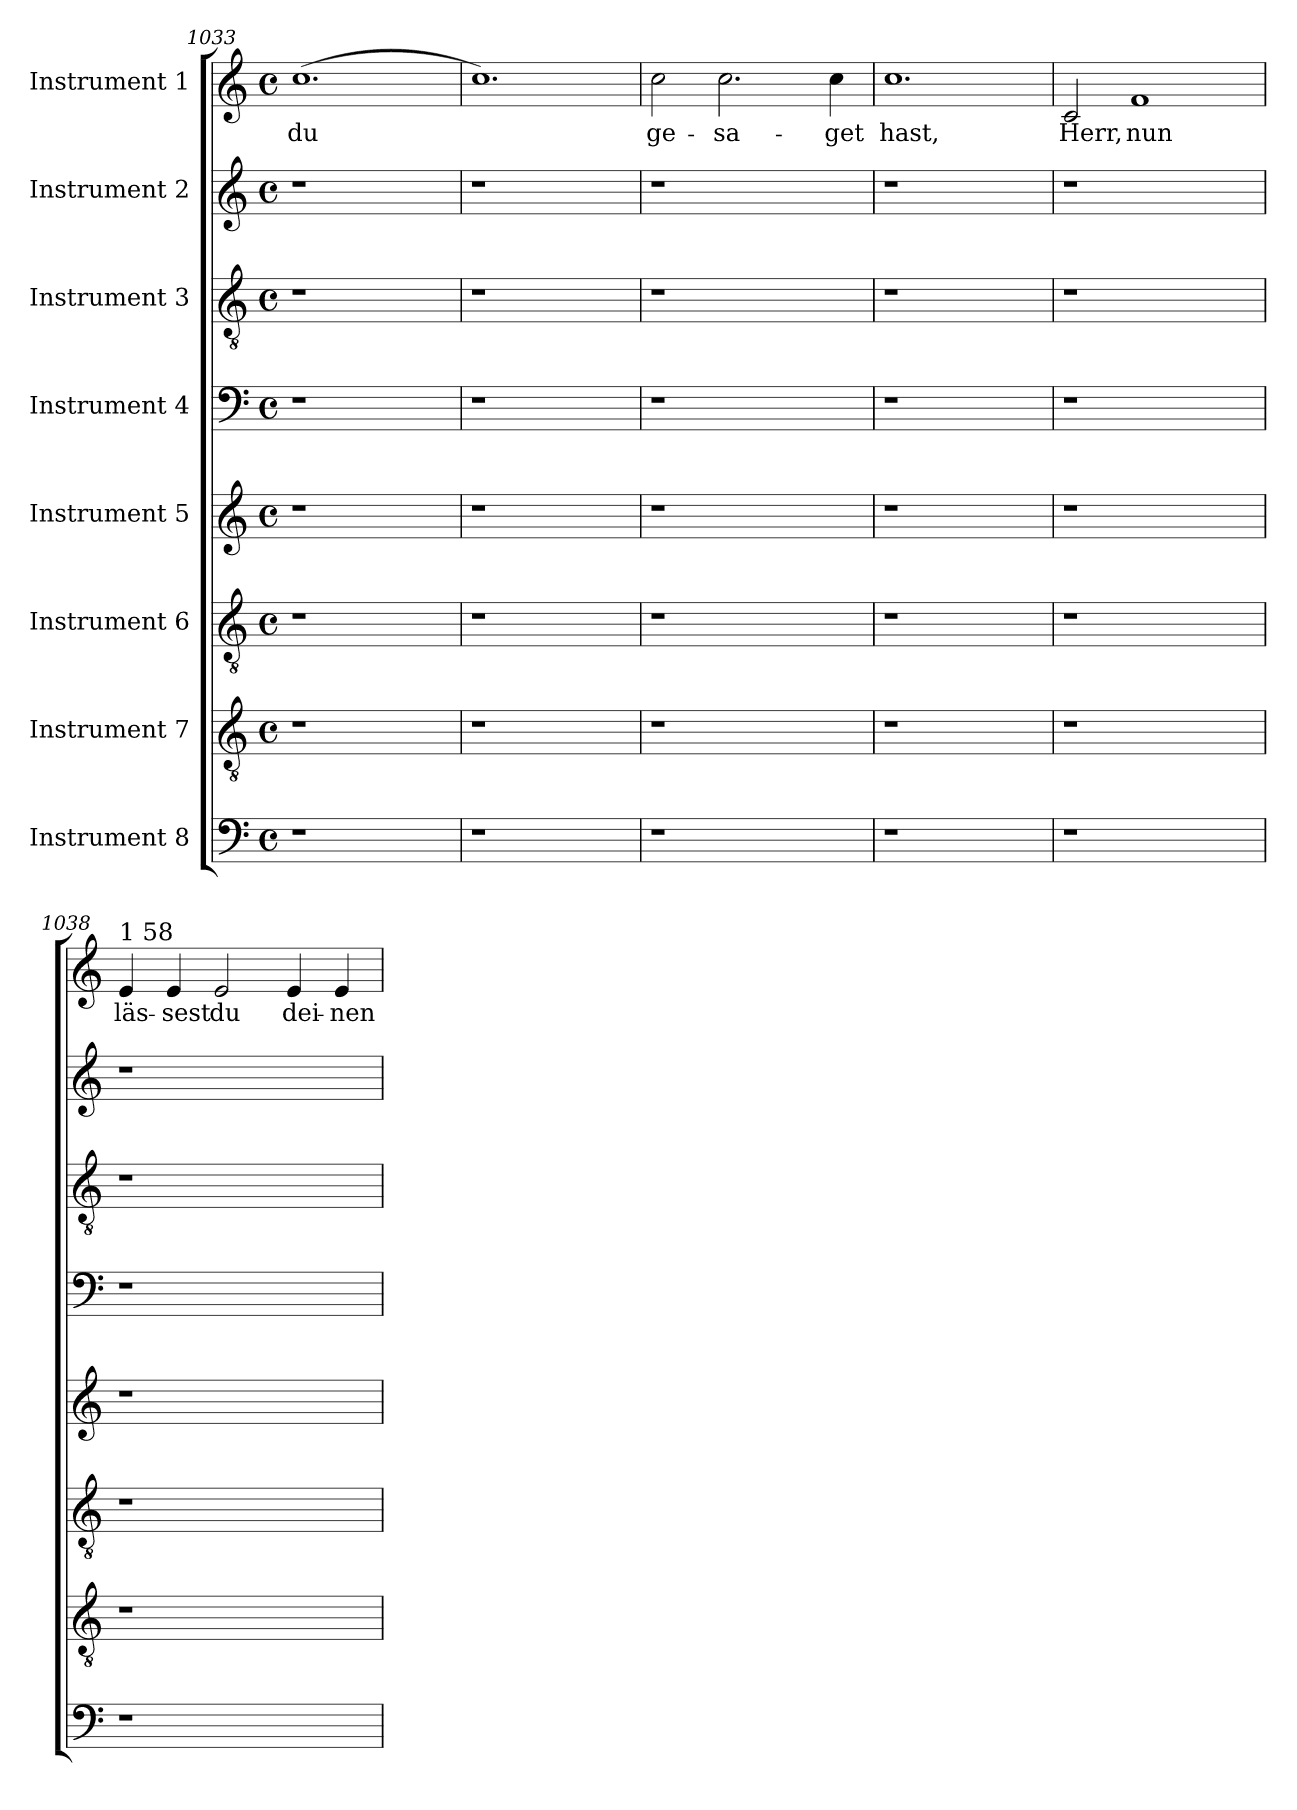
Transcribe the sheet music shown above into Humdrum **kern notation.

**kern	**kern	**kern	**kern	**kern	**kern	**kern	**kern	**text
*part8	*part7	*part6	*part5	*part4	*part3	*part2	*part1	*part1
*staff8	*staff7	*staff6	*staff5	*staff4	*staff3	*staff2	*staff1	*staff1
*I"Instrument 8	*I"Instrument 7	*I"Instrument 6	*I"Instrument 5	*I"Instrument 4	*I"Instrument 3	*I"Instrument 2	*I"Instrument 1	*
*clefF4	*clefGv2	*clefGv2	*clefG2	*clefF4	*clefGv2	*clefG2	*clefG2	*
*M4/4	*M4/4	*M4/4	*M4/4	*M4/4	*M4/4	*M4/4	*M4/4	*
*met(c)	*met(c)	*met(c)	*met(c)	*met(c)	*met(c)	*met(c)	*met(c)	*
=1033	=1033	=1033	=1033	=1033	=1033	=1033	=1033	=1033
!	!	!	!	!	!	!	!	!LO:LY:b:cj
1r	1r	1r	1r	1r	1r	1r	(>1.cc	du
2ryy	2ryy	2ryy	2ryy	2ryy	2ryy	2ryy	.	.
=1034	=1034	=1034	=1034	=1034	=1034	=1034	=1034	=1034
1r	1r	1r	1r	1r	1r	1r	1.cc)	.
2ryy	2ryy	2ryy	2ryy	2ryy	2ryy	2ryy	.	.
=1035	=1035	=1035	=1035	=1035	=1035	=1035	=1035	=1035
!	!	!	!	!	!	!	!	!LO:LY:b:cj
1r	1r	1r	1r	1r	1r	1r	2cc\	ge-
!	!	!	!	!	!	!	!	!LO:LY:b:cj
.	.	.	.	.	.	.	2.cc\	-sa-
2ryy	2ryy	2ryy	2ryy	2ryy	2ryy	2ryy	.	.
!	!	!	!	!	!	!	!	!LO:LY:b:cj
.	.	.	.	.	.	.	4cc\	-get
=1036	=1036	=1036	=1036	=1036	=1036	=1036	=1036	=1036
!	!	!	!	!	!	!	!	!LO:LY:b:cj
1r	1r	1r	1r	1r	1r	1r	1.cc	hast,
2ryy	2ryy	2ryy	2ryy	2ryy	2ryy	2ryy	.	.
=1037	=1037	=1037	=1037	=1037	=1037	=1037	=1037	=1037
!	!	!	!	!	!	!	!	!LO:LY:b:cj
1r	1r	1r	1r	1r	1r	1r	2c/	Herr,
!	!	!	!	!	!	!	!	!LO:LY:b:cj
.	.	.	.	.	.	.	1f	nun
2ryy	2ryy	2ryy	2ryy	2ryy	2ryy	2ryy	.	.
!!LO:LB:g=z
=1038	=1038	=1038	=1038	=1038	=1038	=1038	=1038	=1038
!	!	!	!	!	!	!	!LO:TX:a:t=1 58	!
!	!	!	!	!	!	!	!	!LO:LY:b
1r	1r	1r	1r	1r	1r	1r	4e/	läs-
!	!	!	!	!	!	!	!	!LO:LY:b:rj
.	.	.	.	.	.	.	4e/	-sest
!	!	!	!	!	!	!	!	!LO:LY:b:cj
.	.	.	.	.	.	.	2e/	du
!	!	!	!	!	!	!	!	!LO:LY:b
2ryy	2ryy	2ryy	2ryy	2ryy	2ryy	2ryy	4e/	dei-
!	!	!	!	!	!	!	!	!LO:LY:b:rj
.	.	.	.	.	.	.	4e/	-nen
=	=	=	=	=	=	=	=	=
*-	*-	*-	*-	*-	*-	*-	*-	*-
